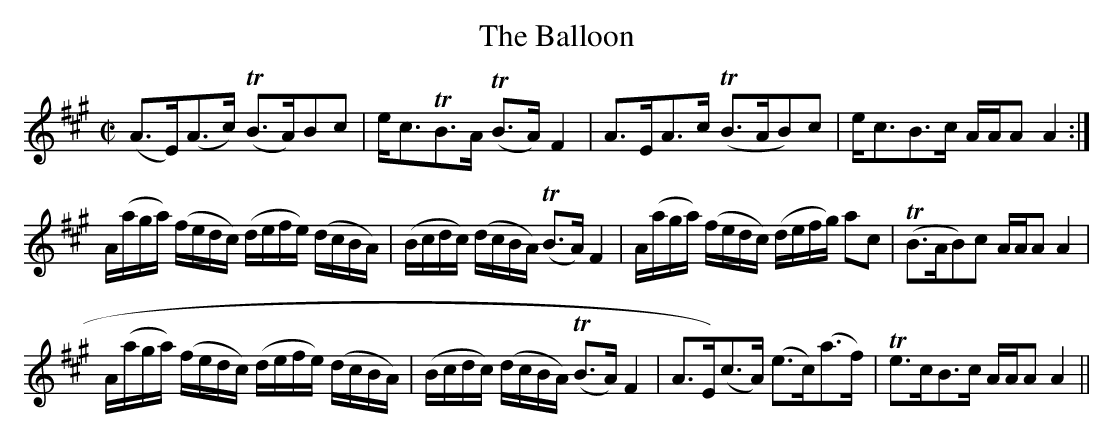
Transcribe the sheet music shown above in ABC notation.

X:1
T:Balloon, The
M:C|
L:1/8
K:A
(A>E)(A>c) T(B>A)Bc|e<cTB>A T(B>A) F2|A>EA>c T(B>AB)c|e<cB>c A/A/A A2:|
A/(a/g/a/) (f/e/d/c/) (d/e/f/e/) (d/c/B/A/)|(B/c/d/c/) (d/c/B/A/) T(B>A) F2|A/(a/g/a/) (f/e/d/c/) (d/e/f/g/) ac|T(B>AB)c A/A/A A2|
A/(a/g/a/) (f/e/d/c/) (d/e/f/e/) (d/c/B/A/)|(B/c/d/c/) (d/c/B/A/) T(B>A) F2|A>E)(c>A) (e>c)(a>f)|Te>cB>c A/A/A A2||
